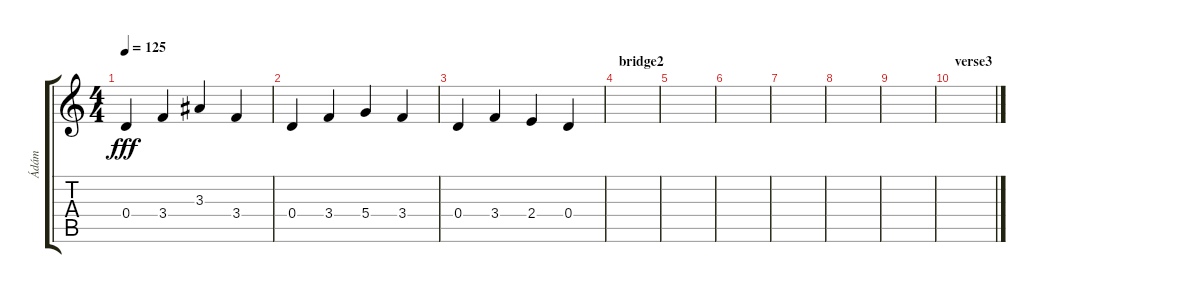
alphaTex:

\track ("Ádám" "Ádám") {instrument electricguitarclean}
\staff {score tabs}
\tuning (E4 B3 G3 D3 A2 E2) {hide}
\ts (4 4)
\tempo 125
\clef g2
\ks c
0.4.4{dy fff} 3.4.4 3.3.4 3.4.4 |
0.4.4 3.4.4 5.4.4 3.4.4 |
0.4.4 3.4.4 2.4.4 0.4.4 |
\section ("" "bridge2")
|
|
|
|
|
|
\section ("" "verse3")
